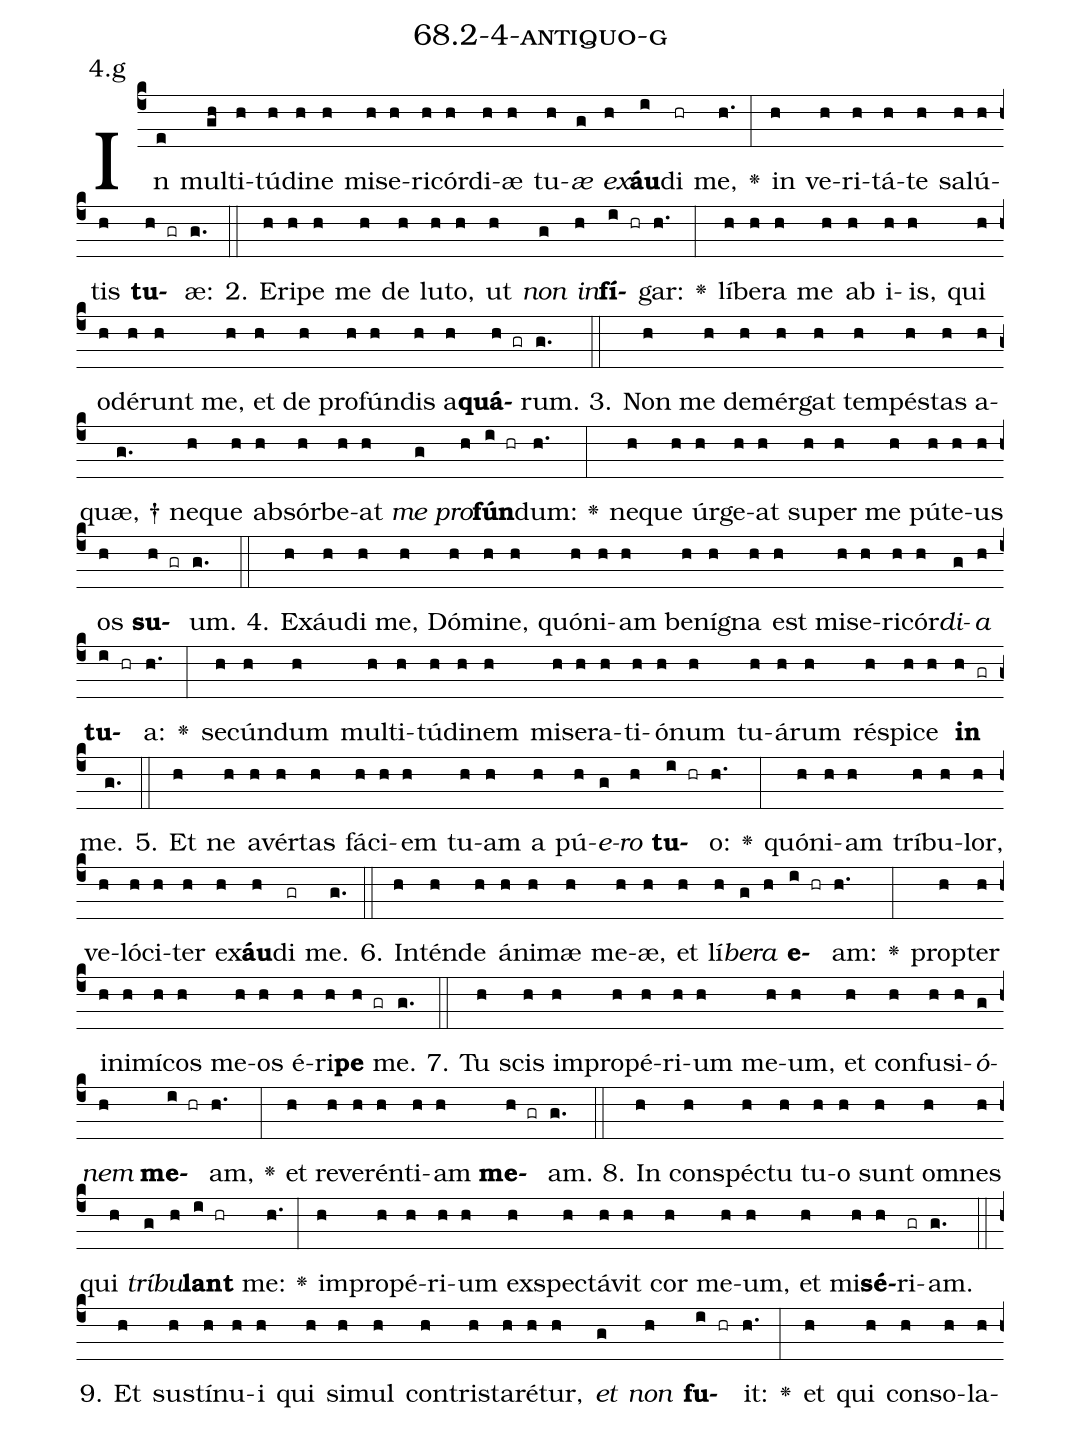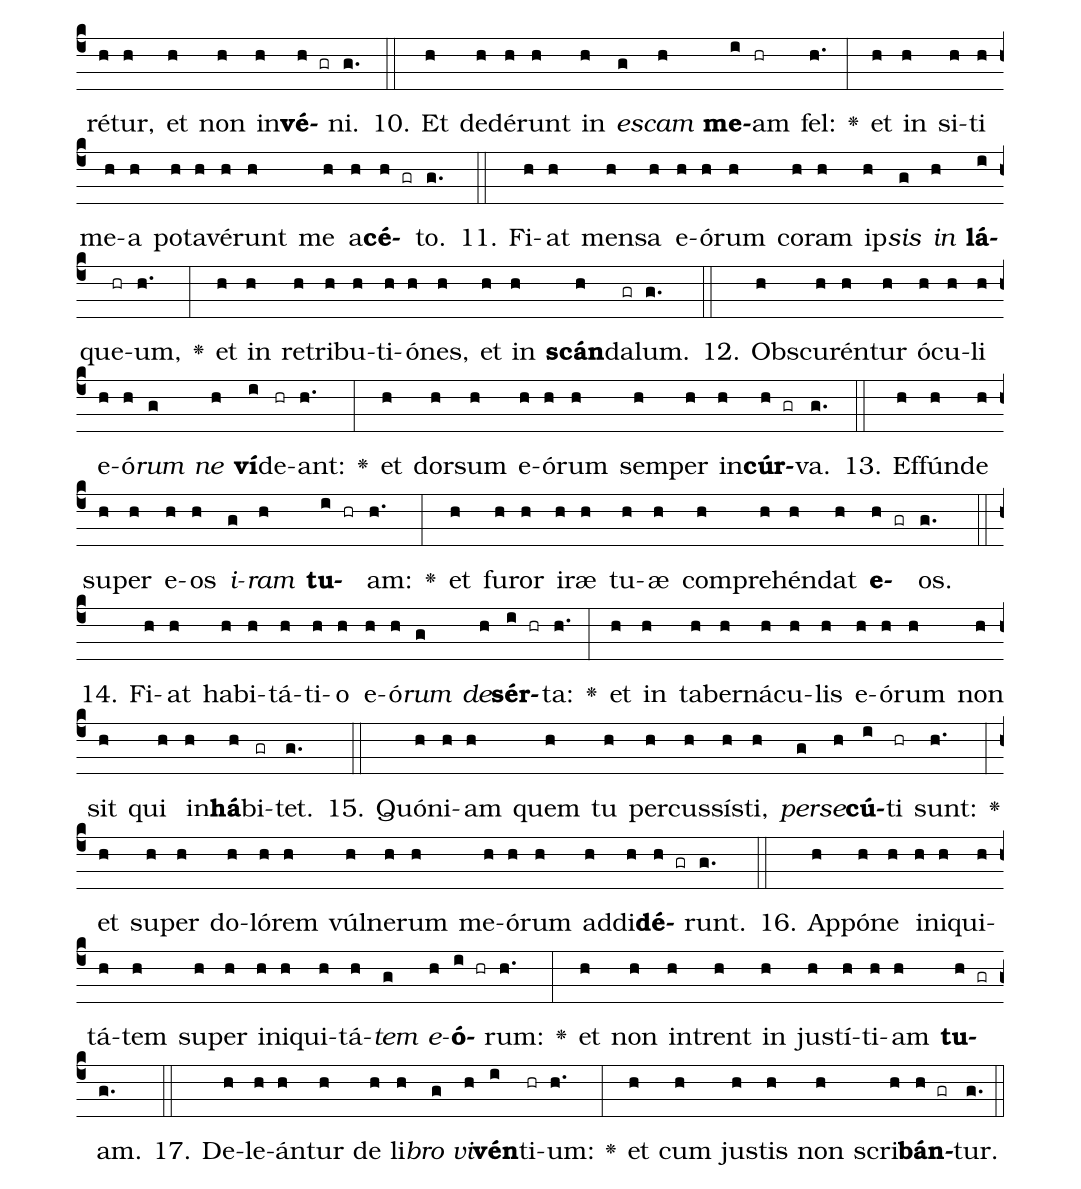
name: 68.2-4-antiquo-g;
annotation: 4.g;
%%
(c4)In(e) mul(gh)ti(h)tú(h)di(h)ne(h) mi(h)se(h)ri(h)cór(h)di(h)æ(h) tu(h)<i>æ</i>(g) <i>ex</i>(h)<b>áu</b>(i)di(hr) me,(h.) <v>\greheightstar</v>(:) in(h) ve(h)ri(h)tá(h)te(h) sa(h)lú(h)tis(h) <b>tu</b>(h gr)æ:(g.) (::)
2. E(h)ri(h)pe(h) me(h) de(h) lu(h)to,(h) ut(h) <i>non</i>(g) <i>in</i>(h)<b>fí</b>(i hr)gar:(h.) <v>\greheightstar</v>(:) lí(h)be(h)ra(h) me(h) ab(h) i(h)is,(h) qui(h) o(h)dé(h)runt(h) me,(h) et(h) de(h) pro(h)fún(h)dis(h) a(h)<b>quá</b>(h gr)rum.(g.) (::)
3. Non(h) me(h) de(h)mér(h)gat(h) tem(h)pés(h)tas(h) a(h)quæ, †(g.) ne(h)que(h) ab(h)sór(h)be(h)at(h) <i>me</i>(g) <i>pro</i>(h)<b>fún</b>(i hr)dum:(h.) <v>\greheightstar</v>(:) ne(h)que(h) úr(h)ge(h)at(h) su(h)per(h) me(h) pú(h)te(h)us(h) os(h) <b>su</b>(h gr)um.(g.) (::)
4. Ex(h)áu(h)di(h) me,(h) Dó(h)mi(h)ne,(h) quón(h)i(h)am(h) be(h)ní(h)gna(h) est(h) mi(h)se(h)ri(h)cór(h)<i>di</i>(g)<i>a</i>(h) <b>tu</b>(i hr)a:(h.) <v>\greheightstar</v>(:) se(h)cún(h)dum(h) mul(h)ti(h)tú(h)di(h)nem(h) mi(h)se(h)ra(h)ti(h)ó(h)num(h) tu(h)á(h)rum(h) ré(h)spi(h)ce(h) <b>in</b>(h gr) me.(g.) (::)
5. Et(h) ne(h) a(h)vér(h)tas(h) fá(h)ci(h)em(h) tu(h)am(h) a(h) pú(h)<i>e</i>(g)<i>ro</i>(h) <b>tu</b>(i hr)o:(h.) <v>\greheightstar</v>(:) quón(h)i(h)am(h) trí(h)bu(h)lor,(h) ve(h)ló(h)ci(h)ter(h) ex(h)<b>áu</b>(h)di(gr) me.(g.) (::)
6. In(h)tén(h)de(h) á(h)ni(h)mæ(h) me(h)æ,(h) et(h) lí(h)<i>be</i>(g)<i>ra</i>(h) <b>e</b>(i hr)am:(h.) <v>\greheightstar</v>(:) prop(h)ter(h) in(h)i(h)mí(h)cos(h) me(h)os(h) é(h)ri(h)<b>pe</b>(h gr) me.(g.) (::)
7. Tu(h) scis(h) im(h)pro(h)pé(h)ri(h)um(h) me(h)um,(h) et(h) con(h)fu(h)si(h)<i>ó</i>(g)<i>nem</i>(h) <b>me</b>(i hr)am,(h.) <v>\greheightstar</v>(:) et(h) re(h)ve(h)rén(h)ti(h)am(h) <b>me</b>(h gr)am.(g.) (::)
8. In(h) con(h)spéc(h)tu(h) tu(h)o(h) sunt(h) om(h)nes(h) qui(h) <i>trí</i>(g)<i>bu</i>(h)<b>lant</b>(i hr) me:(h.) <v>\greheightstar</v>(:) im(h)pro(h)pé(h)ri(h)um(h) ex(h)spec(h)tá(h)vit(h) cor(h) me(h)um,(h) et(h) mi(h)<b>sé</b>(h)ri(gr)am.(g.) (::)
9. Et(h) sus(h)tí(h)nu(h)i(h) qui(h) si(h)mul(h) con(h)tris(h)ta(h)ré(h)tur,(h) <i>et</i>(g) <i>non</i>(h) <b>fu</b>(i hr)it:(h.) <v>\greheightstar</v>(:) et(h) qui(h) con(h)so(h)la(h)ré(h)tur,(h) et(h) non(h) in(h)<b>vé</b>(h gr)ni.(g.) (::)
10. Et(h) de(h)dé(h)runt(h) in(h) <i>es</i>(g)<i>cam</i>(h) <b>me</b>(i)am(hr) fel:(h.) <v>\greheightstar</v>(:) et(h) in(h) si(h)ti(h) me(h)a(h) po(h)ta(h)vé(h)runt(h) me(h) a(h)<b>cé</b>(h gr)to.(g.) (::)
11. Fi(h)at(h) men(h)sa(h) e(h)ó(h)rum(h) co(h)ram(h) ip(h)<i>sis</i>(g) <i>in</i>(h) <b>lá</b>(i)que(hr)um,(h.) <v>\greheightstar</v>(:) et(h) in(h) re(h)tri(h)bu(h)ti(h)ó(h)nes,(h) et(h) in(h) <b>scán</b>(h)da(gr)lum.(g.) (::)
12. Obs(h)cu(h)rén(h)tur(h) ó(h)cu(h)li(h) e(h)ó(h)<i>rum</i>(g) <i>ne</i>(h) <b>ví</b>(i)de(hr)ant:(h.) <v>\greheightstar</v>(:) et(h) dor(h)sum(h) e(h)ó(h)rum(h) sem(h)per(h) in(h)<b>cúr</b>(h gr)va.(g.) (::)
13. Ef(h)fún(h)de(h) su(h)per(h) e(h)os(h) <i>i</i>(g)<i>ram</i>(h) <b>tu</b>(i hr)am:(h.) <v>\greheightstar</v>(:) et(h) fu(h)ror(h) i(h)ræ(h) tu(h)æ(h) com(h)pre(h)hén(h)dat(h) <b>e</b>(h gr)os.(g.) (::)
14. Fi(h)at(h) ha(h)bi(h)tá(h)ti(h)o(h) e(h)ó(h)<i>rum</i>(g) <i>de</i>(h)<b>sér</b>(i hr)ta:(h.) <v>\greheightstar</v>(:) et(h) in(h) ta(h)ber(h)ná(h)cu(h)lis(h) e(h)ó(h)rum(h) non(h) sit(h) qui(h) in(h)<b>há</b>(h)bi(gr)tet.(g.) (::)
15. Quón(h)i(h)am(h) quem(h) tu(h) per(h)cus(h)sís(h)ti,(h) <i>per</i>(g)<i>se</i>(h)<b>cú</b>(i)ti(hr) sunt:(h.) <v>\greheightstar</v>(:) et(h) su(h)per(h) do(h)ló(h)rem(h) vúl(h)ne(h)rum(h) me(h)ó(h)rum(h) ad(h)di(h)<b>dé</b>(h gr)runt.(g.) (::)
16. Ap(h)pó(h)ne(h) in(h)i(h)qui(h)tá(h)tem(h) su(h)per(h) in(h)i(h)qui(h)tá(h)<i>tem</i>(g) <i>e</i>(h)<b>ó</b>(i hr)rum:(h.) <v>\greheightstar</v>(:) et(h) non(h) in(h)trent(h) in(h) jus(h)tí(h)ti(h)am(h) <b>tu</b>(h gr)am.(g.) (::)
17. De(h)le(h)án(h)tur(h) de(h) li(h)<i>bro</i>(g) <i>vi</i>(h)<b>vén</b>(i)ti(hr)um:(h.) <v>\greheightstar</v>(:) et(h) cum(h) jus(h)tis(h) non(h) scri(h)<b>bán</b>(h gr)tur.(g.) (::)
